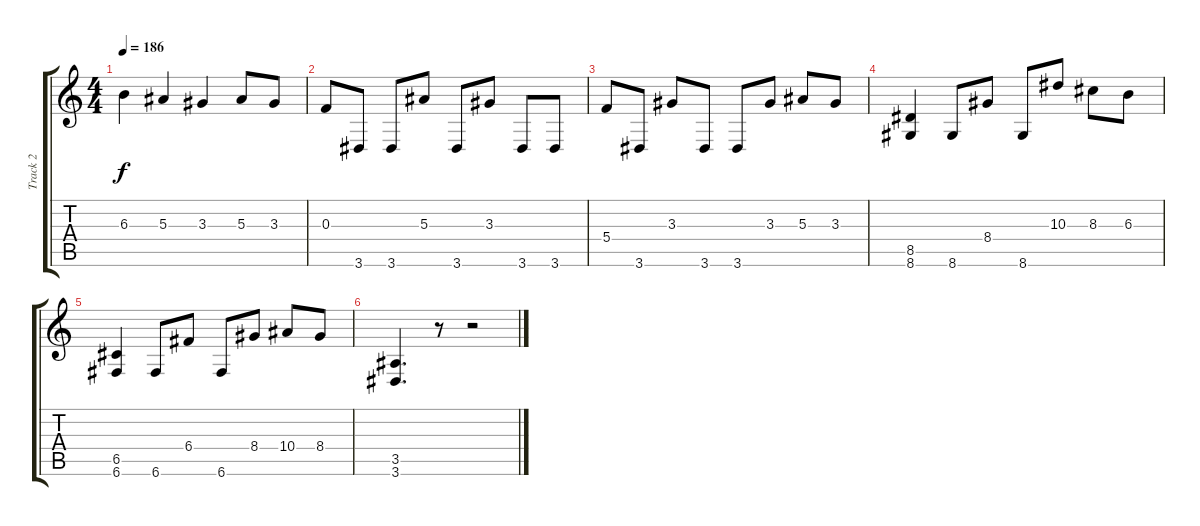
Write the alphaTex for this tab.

\track ("Track 2" "Track 2") {instrument distortionguitar bank 255}
\staff {score tabs}
\tuning (D4 A3 F3 C3 G2 C2) {hide}
\ts (4 4)
\tempo 186
\clef g2
\ks c
6.3.4{dy f} 5.3.4 3.3.4 5.3.8 3.3.8 |
0.3.8 3.6.8 3.6.8 5.3.8 3.6.8 3.3.8 3.6.8 3.6.8 |
5.4.8 3.6.8 3.3.8 3.6.8 3.6.8 3.3.8 5.3.8 3.3.8 |
(8.5 8.6).4 8.6.8 8.4.8 8.6.8 10.3.8 8.3.8 6.3.8 |
(6.5 6.6).4 6.6.8 6.4.8 6.6.8 8.4.8 10.4.8 8.4.8 |
(3.5 3.6).4{d} r.8 r.2
